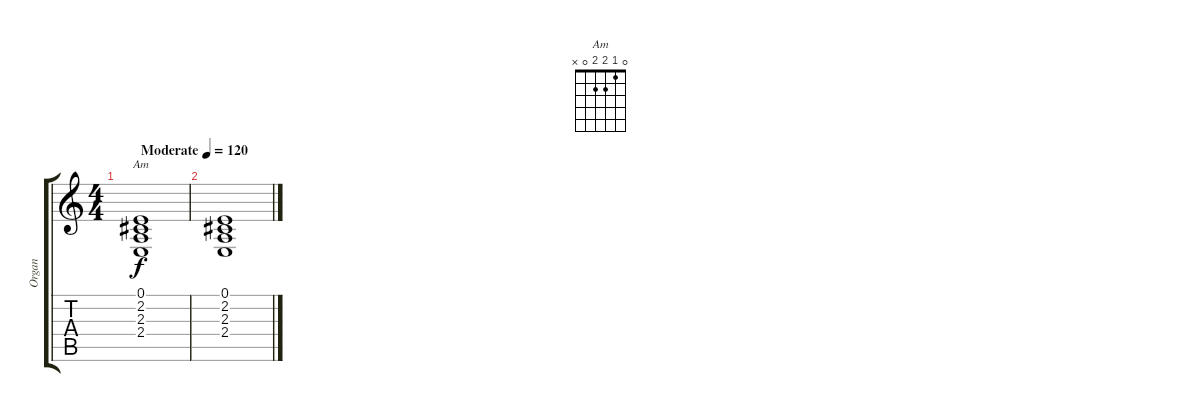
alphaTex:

\track ("Organ" "Organ") {instrument drawbarorgan}
\staff {score tabs}
\tuning (E4 B3 G3 D3 A2 E2) {hide}
\chord ("Am" 0 1 2 2 0 x)
\ts (4 4)
\tempo (120 "Moderate")
\clef g2
\ks c
(0.1 2.2 2.3 2.4).1{ch "Am" dy f instrument drawbarorgan} |
(0.1 2.2 2.3 2.4).1
